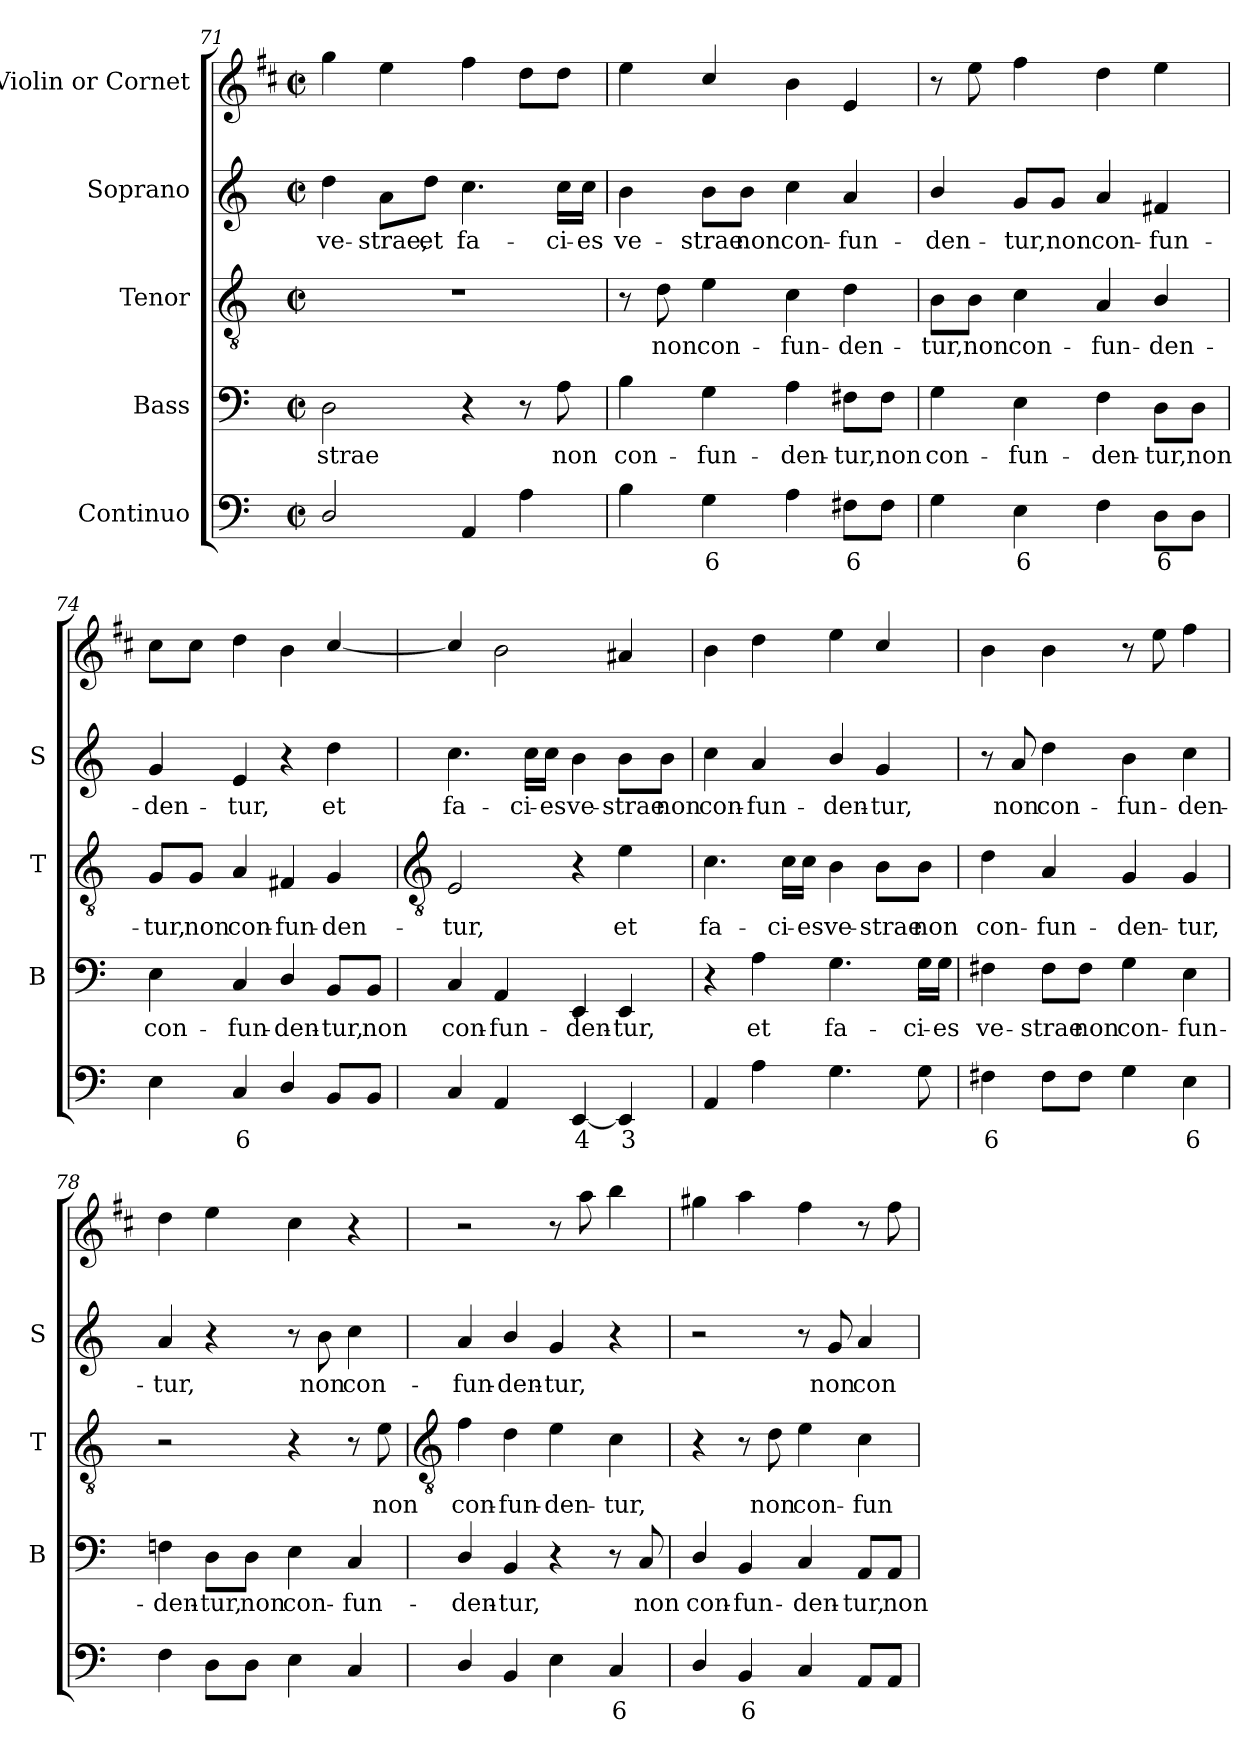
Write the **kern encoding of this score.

**kern	**text	**kern	**text	**kern	**text	**kern	**text	**kern
*part5	*part5	*part4	*part4	*part3	*part3	*part2	*part2	*part1
*staff5	*staff5	*staff4	*staff4	*staff3	*staff3	*staff2	*staff2	*staff1
*I"Continuo	*	*I"Bass	*	*I"Tenor	*	*I"Soprano	*	*I"Violin or Cornet
*	*	*I'B	*	*I'T	*	*I'S	*	*
!!LO:LB:g=z
*clefF4	*	*clefF4	*	*clefGv2	*	*clefG2	*	*clefG2
*	*	*	*	*	*	*	*	*ITrd1c2
*k[]	*	*k[]	*	*k[]	*	*k[]	*	*k[]
*C:	*	*C:	*	*C:	*	*C:	*	*C:
*M2/2	*	*M2/2	*	*M2/2	*	*M2/2	*	*M2/2
*met(c|)	*	*met(c|)	*	*met(c|)	*	*met(c|)	*	*met(c|)
=71	=71	=71	=71	=71	=71	=71	=71	=71
!	!	!	!LO:LY:b	!	!	!	!LO:LY:b	!
2D/	.	2D	-strae	1r	.	4dd	ve-	4ff
!	!	!	!	!	!	!	!LO:LY:b	!
.	.	.	.	.	.	8a\L	-strae,	4dd
!	!	!	!	!	!	!	!LO:LY:b	!
.	.	.	.	.	.	8dd\J	et	.
!	!	!	!	!	!	!	!LO:LY:b	!
4AA	.	4r	.	.	.	4.cc	fa-	4ee
4A	.	8r	.	.	.	.	.	8ccL
!	!	!	!LO:LY:b	!	!	!	!LO:LY:b	!
.	.	8A	non	.	.	16cc\LL	-ci-	8ccJ
!	!	!	!	!	!	!	!LO:LY:b	!
.	.	.	.	.	.	16cc\JJ	-es	.
=72	=72	=72	=72	=72	=72	=72	=72	=72
!	!	!	!LO:LY:b	!	!	!	!LO:LY:b	!
4B	.	4B	con-	8r	.	4b	ve-	4dd
!	!	!	!	!	!LO:LY:b	!	!	!
.	.	.	.	8d	non	.	.	.
!	!LO:LY:b	!	!LO:LY:b	!	!LO:LY:b	!	!LO:LY:b	!
4G	6	4G	-fun-	4e	con-	8b\L	-strae	4b/
!	!	!	!	!	!	!	!LO:LY:b	!
.	.	.	.	.	.	8b\J	non	.
!	!	!	!LO:LY:b	!	!LO:LY:b	!	!LO:LY:b	!
4A	.	4A	-den-	4c	-fun-	4cc	con-	4a
!	!LO:LY:b	!	!LO:LY:b	!	!LO:LY:b	!	!LO:LY:b	!
8F#XL	6	8F#X\L	-tur,	4d	-den-	4a	-fun-	4d
!	!	!	!LO:LY:b	!	!	!	!	!
8F#J	.	8F#\J	non	.	.	.	.	.
=73	=73	=73	=73	=73	=73	=73	=73	=73
!	!	!	!LO:LY:b	!	!LO:LY:b	!	!LO:LY:b	!
4G	.	4G	con-	8B\L	-tur,	4b/	-den-	8r
!	!	!	!	!	!LO:LY:b	!	!	!
.	.	.	.	8B\J	non	.	.	8dd
!	!LO:LY:b	!	!LO:LY:b	!	!LO:LY:b	!	!LO:LY:b	!
4E	6	4E	-fun-	4c	con-	8g/L	-tur,	4ee
!	!	!	!	!	!	!	!LO:LY:b	!
.	.	.	.	.	.	8g/J	non	.
!	!	!	!LO:LY:b	!	!LO:LY:b	!	!LO:LY:b	!
4F	.	4F	-den-	4A	-fun-	4a	con-	4cc
!	!LO:LY:b	!	!LO:LY:b	!	!LO:LY:b	!	!LO:LY:b	!
8DL	6	8D\L	-tur,	4B/	-den-	4f#X	-fun-	4dd
!	!	!	!LO:LY:b	!	!	!	!	!
8DJ	.	8D\J	non	.	.	.	.	.
=74	=74	=74	=74	=74	=74	=74	=74	=74
!	!	!	!LO:LY:b	!	!LO:LY:b	!	!LO:LY:b	!
4E	.	4E	con-	8G/L	-tur,	4g	-den-	8bL
!	!	!	!	!	!LO:LY:b	!	!	!
.	.	.	.	8G/J	non	.	.	8bJ
!	!LO:LY:b	!	!LO:LY:b	!	!LO:LY:b	!	!LO:LY:b	!
4C	6	4C	-fun-	4A	con-	4e	-tur,	4cc
!	!	!	!LO:LY:b	!	!LO:LY:b	!	!	!
4D/	.	4D/	-den-	4F#X	-fun-	4r	.	4a
!	!	!	!LO:LY:b	!	!LO:LY:b	!	!LO:LY:b	!
8BBL	.	8BB/L	-tur,	4G	-den-	4dd	et	[4b/
!	!	!	!LO:LY:b	!	!	!	!	!
8BBJ	.	8BB/J	non	.	.	.	.	.
!!LO:LB:g=z
=75	=75	=75	=75	=75	=75	=75	=75	=75
*	*	*	*	*clefGv2	*	*	*	*
!	!	!	!LO:LY:b	!	!LO:LY:b	!	!LO:LY:b	!
4C	.	4C	con-	2E	-tur,	4.cc	fa-	4b/]
!	!	!	!LO:LY:b	!	!	!	!	!
4AA	.	4AA	-fun-	.	.	.	.	2a
!	!	!	!	!	!	!	!LO:LY:b	!
.	.	.	.	.	.	16cc\LL	-ci-	.
!	!	!	!	!	!	!	!LO:LY:b	!
.	.	.	.	.	.	16cc\JJ	-es	.
!	!LO:LY:b	!	!LO:LY:b	!	!	!	!LO:LY:b	!
[4EE	4	4EE	-den-	4r	.	4b	ve-	.
!	!LO:LY:b	!	!LO:LY:b	!	!LO:LY:b	!	!LO:LY:b	!
4EE]	3	4EE	-tur,	4e	et	8b\L	-strae	4g#X
!	!	!	!	!	!	!	!LO:LY:b	!
.	.	.	.	.	.	8b\J	non	.
=76	=76	=76	=76	=76	=76	=76	=76	=76
!	!	!	!	!	!LO:LY:b	!	!LO:LY:b	!
4AA	.	4r	.	4.c	fa-	4cc	con-	4a
!	!	!	!LO:LY:b	!	!	!	!LO:LY:b	!
4A	.	4A	et	.	.	4a	-fun-	4cc
!	!	!	!	!	!LO:LY:b	!	!	!
.	.	.	.	16c\LL	-ci-	.	.	.
!	!	!	!	!	!LO:LY:b	!	!	!
.	.	.	.	16c\JJ	-es	.	.	.
!	!	!	!LO:LY:b	!	!LO:LY:b	!	!LO:LY:b	!
4.G	.	4.G	fa-	4B	ve-	4b/	-den-	4dd
!	!	!	!	!	!LO:LY:b	!	!LO:LY:b	!
.	.	.	.	8B\L	-strae	4g	-tur,	4b/
!	!	!	!LO:LY:b	!	!LO:LY:b	!	!	!
8G	.	16G\LL	-ci-	8B\J	non	.	.	.
!	!	!	!LO:LY:b	!	!	!	!	!
.	.	16G\JJ	-es	.	.	.	.	.
=77	=77	=77	=77	=77	=77	=77	=77	=77
!	!LO:LY:b	!	!LO:LY:b	!	!LO:LY:b	!	!	!
4F#X	6	4F#X	ve-	4d	con-	8r	.	4a
!	!	!	!	!	!	!	!LO:LY:b	!
.	.	.	.	.	.	8a	non	.
!	!	!	!LO:LY:b	!	!LO:LY:b	!	!LO:LY:b	!
8F#L	.	8F#\L	-strae	4A	-fun-	4dd	con-	4a
!	!	!	!LO:LY:b	!	!	!	!	!
8F#J	.	8F#\J	non	.	.	.	.	.
!	!	!	!LO:LY:b	!	!LO:LY:b	!	!LO:LY:b	!
4G	.	4G	con-	4G	-den-	4b	-fun-	8r
.	.	.	.	.	.	.	.	8dd
!	!LO:LY:b	!	!LO:LY:b	!	!LO:LY:b	!	!LO:LY:b	!
4E	6	4E	-fun-	4G	-tur,	4cc	-den-	4ee
=78	=78	=78	=78	=78	=78	=78	=78	=78
!	!	!	!LO:LY:b	!	!	!	!LO:LY:b	!
4F	.	4Fn	-den-	2r	.	4a	-tur,	4cc
!	!	!	!LO:LY:b	!	!	!	!	!
8DL	.	8D\L	-tur,	.	.	4r	.	4dd
!	!	!	!LO:LY:b	!	!	!	!	!
8DJ	.	8D\J	non	.	.	.	.	.
!	!	!	!LO:LY:b	!	!	!	!	!
4E	.	4E	con-	4r	.	8r	.	4b
!	!	!	!	!	!	!	!LO:LY:b	!
.	.	.	.	.	.	8b	non	.
!	!	!	!LO:LY:b	!	!	!	!LO:LY:b	!
4C	.	4C	-fun-	8r	.	4cc	con-	4r
!	!	!	!	!	!LO:LY:b	!	!	!
.	.	.	.	8e	non	.	.	.
!!LO:LB:g=z
=79	=79	=79	=79	=79	=79	=79	=79	=79
*	*	*	*	*clefGv2	*	*	*	*
!	!	!	!LO:LY:b	!	!LO:LY:b	!	!LO:LY:b	!
4D/	.	4D/	-den-	4f	con-	4a	-fun-	2r
!	!	!	!LO:LY:b	!	!LO:LY:b	!	!LO:LY:b	!
4BB	.	4BB	-tur,	4d	-fun-	4b/	-den-	.
!	!	!	!	!	!LO:LY:b	!	!LO:LY:b	!
4E	.	4r	.	4e	-den-	4g	-tur,	8r
.	.	.	.	.	.	.	.	8gg
!	!LO:LY:b	!	!	!	!LO:LY:b	!	!	!
4C	6	8r	.	4c	-tur,	4r	.	4aa
!	!	!	!LO:LY:b	!	!	!	!	!
.	.	8C	non	.	.	.	.	.
=80	=80	=80	=80	=80	=80	=80	=80	=80
!	!	!	!LO:LY:b	!	!	!	!	!
4D/	.	4D/	con-	4r	.	2r	.	4ff#X
!	!LO:LY:b	!	!LO:LY:b	!	!	!	!	!
4BB	6	4BB	-fun-	8r	.	.	.	4gg
!	!	!	!	!	!LO:LY:b	!	!	!
.	.	.	.	8d	non	.	.	.
!	!	!	!LO:LY:b	!	!LO:LY:b	!	!	!
4C	.	4C	-den-	4e	con-	8r	.	4ee
!	!	!	!	!	!	!	!LO:LY:b	!
.	.	.	.	.	.	8g	non	.
!	!	!	!LO:LY:b	!	!LO:LY:b	!	!LO:LY:b	!
8AAL	.	8AA/L	-tur,	4c	-fun-	4a	con-	8r
!	!	!	!LO:LY:b	!	!	!	!	!
8AAJ	.	8AA/J	non	.	.	.	.	8ee
=	=	=	=	=	=	=	=	=
*-	*-	*-	*-	*-	*-	*-	*-	*-
